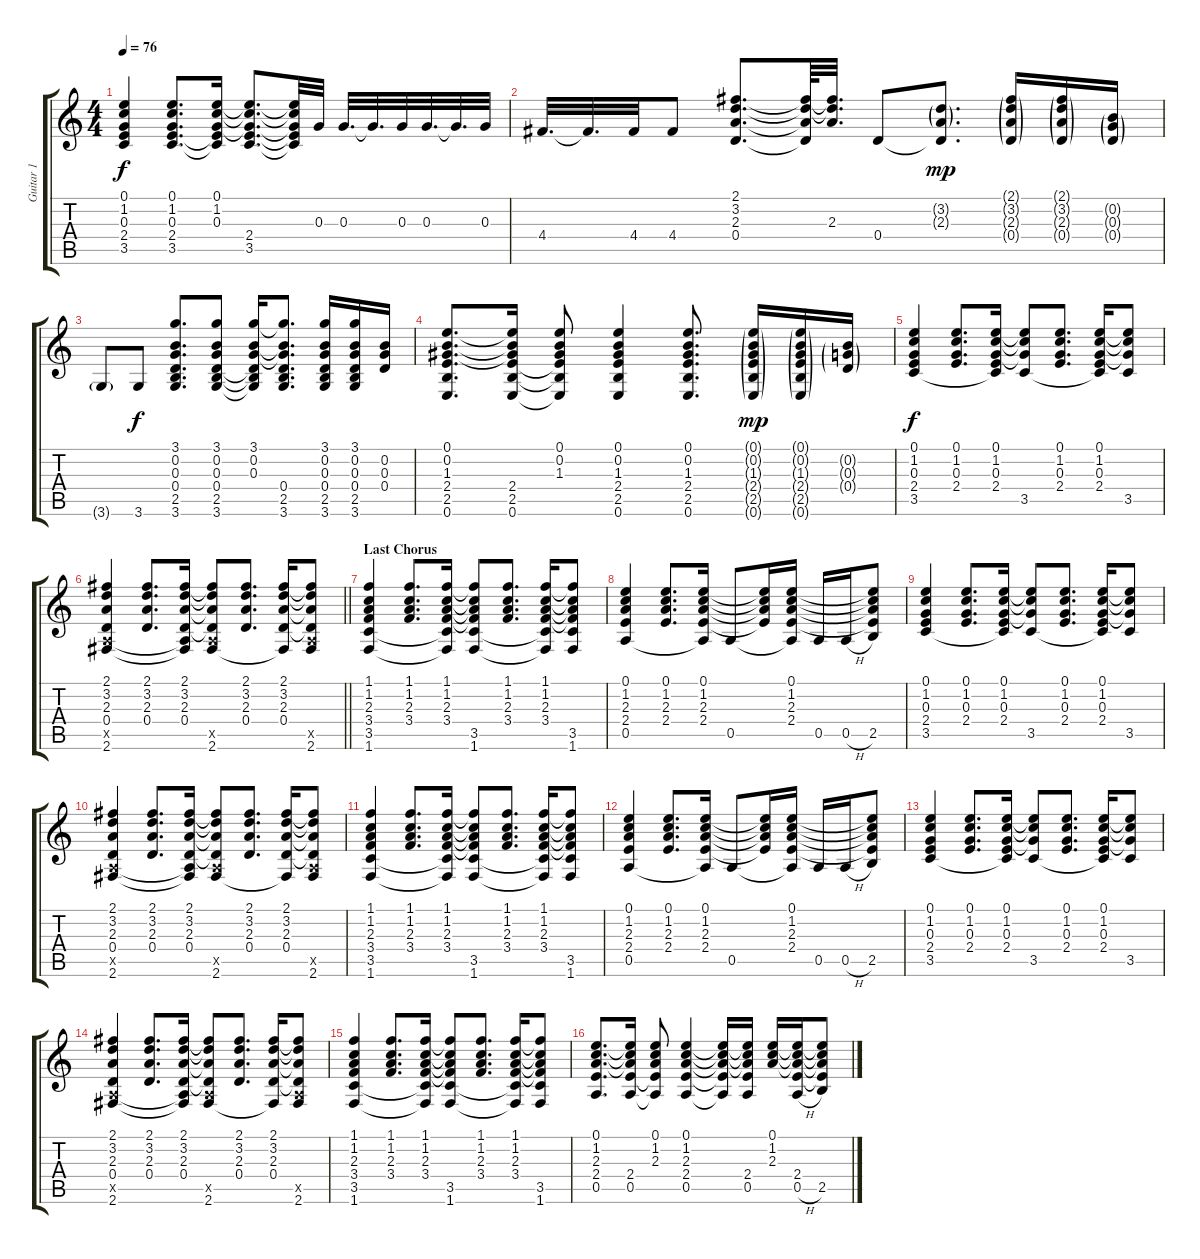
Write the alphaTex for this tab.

\track ("Guitar 1" "Guitar 1") {instrument electricguitarclean}
\staff {score tabs}
\tuning (E4 B3 G3 D3 A2 E2) {hide}
\ts (4 4)
\tempo 76
\clef g2
\ks aminor
(0.1 1.2 0.3 2.4 3.5).4{dy f} (0.1 1.2 0.3 2.4 3.5).8{d} (0.1 1.2 0.3 2.4{t} 3.5{t}).16 (0.1{t} 1.2{t} 0.3{t} 2.4 3.5).8{d} (0.1{t} 1.2{t} 0.3{t} 2.4{t} 3.5{t}).32 0.3.32 0.3.32{d} 0.3{t}.32{d} 0.3.32 0.3.32{d} 0.3{t}.32{d} 0.3.32 |
4.4.32{d} 4.4{t}.32{d} 4.4.32 4.4.8 (2.1 3.2 2.3 0.4).8{d} (2.1{t} 3.2{t} 2.3{t} 0.4{t}).64 (2.1{t} 3.2{t} 2.3).32{d} 0.4.8 (3.2{g} 2.3{g} 0.4{t}).8{d dy mp} (2.1{g} 3.2{g} 2.3{g} 0.4{g}).16 (2.1{g} 3.2{g} 2.3{g} 0.4{g}).16 (0.2{g} 0.3{g} 0.4{g}).16 |
3.6{g}.8 3.6.8{dy f} (3.1 0.2 0.3 0.4 2.5 3.6).8{d} (3.1 0.2 0.3 0.4 2.5 3.6).8 (3.1 0.2 0.3 0.4{t} 2.5{t} 3.6{t}).16 (3.1{t} 0.2{t} 0.3{t} 0.4 2.5 3.6).8{d} (3.1 0.2 0.3 0.4 2.5 3.6).16 (3.1 0.2 0.3 0.4 2.5 3.6).16 (0.2 0.3 0.4).16 |
(0.1 0.2 1.3 2.4 2.5 0.6).8{d} (0.1{t} 0.2{t} 1.3{t} 2.4 2.5 0.6).16 (0.1 0.2 1.3 2.4{t} 2.5{t} 0.6{t}).8 (0.1 0.2 1.3 2.4 2.5 0.6).4 (0.1 0.2 1.3 2.4 2.5 0.6).8{d} (0.1{g} 0.2{g} 1.3{g} 2.4{g} 2.5{g} 0.6{g}).16{dy mp} (0.1{g} 0.2{g} 1.3{g} 2.4{g} 2.5{g} 0.6{g}).16 (0.2{g} 0.3{g} 0.4{g}).16 |
(0.1 1.2 0.3 2.4 3.5).4{dy f} (0.1 1.2 0.3 2.4).8{d} (0.1 1.2 0.3 2.4 3.5{t}).16 (0.1{t} 1.2{t} 0.3{t} 3.5).8 (0.1 1.2 0.3 2.4).8{d} (0.1 1.2 0.3 2.4 3.5{t}).16 (0.1{t} 1.2{t} 0.3{t} 3.5).8 |
\barLineRight lightlight
(2.1 3.2 2.3 0.4 0.5{x} 2.6).4 (2.1 3.2 2.3 0.4).8{d} (2.1 3.2 2.3 0.4 0.5{t} 2.6{t}).16 (2.1{t} 3.2{t} 2.3{t} 0.4{t} 0.5{x} 2.6).8 (2.1 3.2 2.3 0.4).8{d} (2.1 3.2 2.3 0.4 2.6{t}).16 (2.1{t} 3.2{t} 2.3{t} 0.4{t} 0.5{x} 2.6).8 |
\section ("" "Last Chorus")
(1.1 1.2 2.3 3.4 3.5 1.6).4 (1.1 1.2 2.3 3.4).8{d} (1.1 1.2 2.3 3.4 3.5{t} 1.6{t}).16 (1.1{t} 1.2{t} 2.3{t} 3.4{t} 3.5 1.6).8 (1.1 1.2 2.3 3.4).8{d} (1.1 1.2 2.3 3.4 3.5{t} 1.6{t}).16 (1.1{t} 1.2{t} 2.3{t} 3.4{t} 3.5 1.6).8 |
(0.1 1.2 2.3 2.4 0.5).4 (0.1 1.2 2.3 2.4).8{d} (0.1 1.2 2.3 2.4 0.5{t}).16 0.5.8 (0.1{t} 1.2{t} 2.3{t} 2.4{t}).16 (0.1 1.2 2.3 2.4 0.5{t}).16 0.5.16 0.5{h}.16 (0.1{t} 1.2{t} 2.3{t} 2.4{t} 2.5).8 |
(0.1 1.2 0.3 2.4 3.5).4 (0.1 1.2 0.3 2.4).8{d} (0.1 1.2 0.3 2.4 3.5{t}).16 (0.1{t} 1.2{t} 0.3{t} 3.5).8 (0.1 1.2 0.3 2.4).8{d} (0.1 1.2 0.3 2.4 3.5{t}).16 (0.1{t} 1.2{t} 0.3{t} 3.5).8 |
(2.1 3.2 2.3 0.4 0.5{x} 2.6).4 (2.1 3.2 2.3 0.4).8{d} (2.1 3.2 2.3 0.4 0.5{t} 2.6{t}).16 (2.1{t} 3.2{t} 2.3{t} 0.4{t} 0.5{x} 2.6).8 (2.1 3.2 2.3 0.4).8{d} (2.1 3.2 2.3 0.4 2.6{t}).16 (2.1{t} 3.2{t} 2.3{t} 0.4{t} 0.5{x} 2.6).8 |
(1.1 1.2 2.3 3.4 3.5 1.6).4 (1.1 1.2 2.3 3.4).8{d} (1.1 1.2 2.3 3.4 3.5{t} 1.6{t}).16 (1.1{t} 1.2{t} 2.3{t} 3.4{t} 3.5 1.6).8 (1.1 1.2 2.3 3.4).8{d} (1.1 1.2 2.3 3.4 3.5{t} 1.6{t}).16 (1.1{t} 1.2{t} 2.3{t} 3.4{t} 3.5 1.6).8 |
(0.1 1.2 2.3 2.4 0.5).4 (0.1 1.2 2.3 2.4).8{d} (0.1 1.2 2.3 2.4 0.5{t}).16 0.5.8 (0.1{t} 1.2{t} 2.3{t} 2.4{t}).16 (0.1 1.2 2.3 2.4 0.5{t}).16 0.5.16 0.5{h}.16 (0.1{t} 1.2{t} 2.3{t} 2.4{t} 2.5).8 |
(0.1 1.2 0.3 2.4 3.5).4 (0.1 1.2 0.3 2.4).8{d} (0.1 1.2 0.3 2.4 3.5{t}).16 (0.1{t} 1.2{t} 0.3{t} 3.5).8 (0.1 1.2 0.3 2.4).8{d} (0.1 1.2 0.3 2.4 3.5{t}).16 (0.1{t} 1.2{t} 0.3{t} 3.5).8 |
(2.1 3.2 2.3 0.4 0.5{x} 2.6).4 (2.1 3.2 2.3 0.4).8{d} (2.1 3.2 2.3 0.4 0.5{t} 2.6{t}).16 (2.1{t} 3.2{t} 2.3{t} 0.4{t} 0.5{x} 2.6).8 (2.1 3.2 2.3 0.4).8{d} (2.1 3.2 2.3 0.4 2.6{t}).16 (2.1{t} 3.2{t} 2.3{t} 0.4{t} 0.5{x} 2.6).8 |
(1.1 1.2 2.3 3.4 3.5 1.6).4 (1.1 1.2 2.3 3.4).8{d} (1.1 1.2 2.3 3.4 3.5{t} 1.6{t}).16 (1.1{t} 1.2{t} 2.3{t} 3.4{t} 3.5 1.6).8 (1.1 1.2 2.3 3.4).8{d} (1.1 1.2 2.3 3.4 3.5{t} 1.6{t}).16 (1.1{t} 1.2{t} 2.3{t} 3.4{t} 3.5 1.6).8 |
(0.1 1.2 2.3 2.4 0.5).8{d} (0.1{t} 1.2{t} 2.3{t} 2.4 0.5).16 (0.1 1.2 2.3 2.4{t} 0.5{t}).8 (0.1 1.2 2.3 2.4 0.5).4 (0.1{t} 1.2{t} 2.3{t} 2.4{t} 0.5{t}).16 (0.1{t} 1.2{t} 2.3{t} 2.4 0.5).16 (0.1 1.2 2.3).16 (0.1{t} 1.2{t} 2.3{t} 2.4 0.5{h}).16 (0.1{t} 1.2{t} 2.3{t} 2.4{t} 2.5).8
